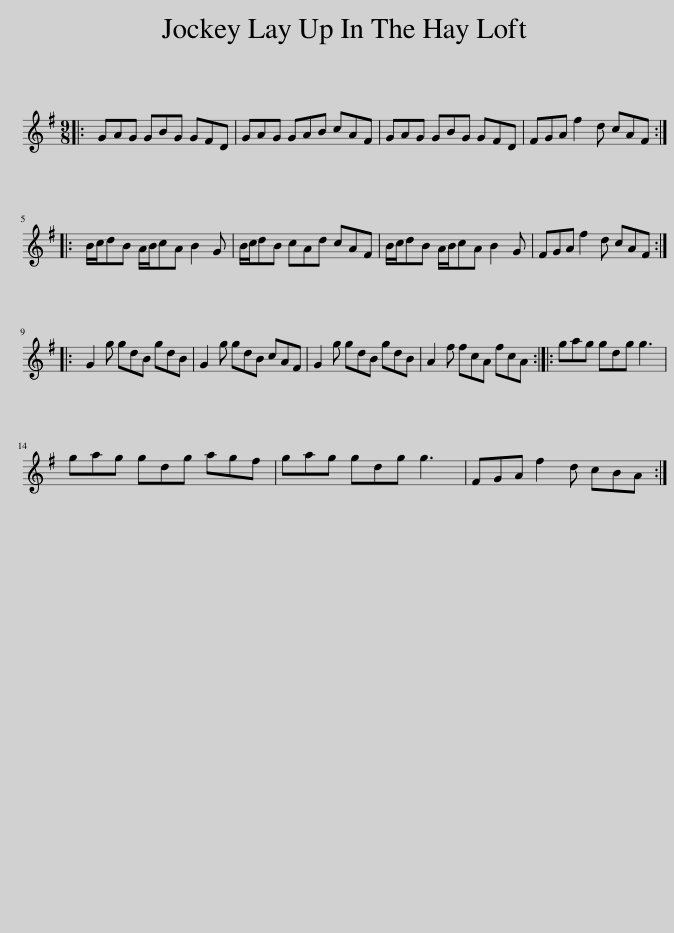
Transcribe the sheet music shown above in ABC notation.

X:1
L:1/8
M:9/8
I:linebreak $
K:G
V:1 treble
V:1
|: GAG GBG GFD | GAG GAB cAF | GAG GBG GFD | FGA f2 d cAF ::$ B/c/dB A/B/cA B2 G | %5
 B/c/dB cAd cAF | B/c/dB A/B/cA B2 G | FGA f2 d cAF ::$ G2 g gdB gdB | G2 g gdB cAF | %10
 G2 g gdB gdB | A2 f fcA fcA :: gag gdg g3 |$ gag gdg agf | gag gdg g3 | %15
 FGA f2 d cBA :| %16
